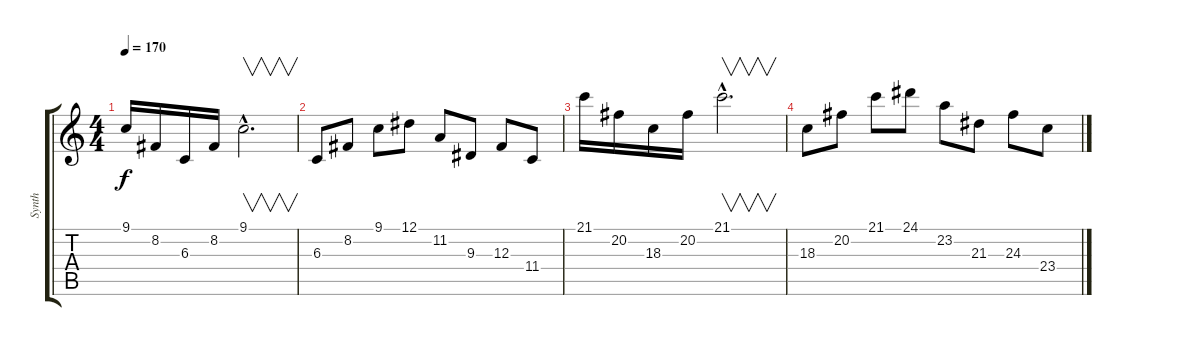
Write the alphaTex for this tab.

\track ("Synth" "Synth") {instrument lead2sawtooth}
\staff {score tabs}
\tuning (Eb4 Bb3 Gb3 Db3 Ab2 Eb2) {hide}
\ts (4 4)
\tempo 170
\clef g2
\ks c
9.1.16{dy f} 8.2.16 6.3.16 8.2.16 9.1{hac}.2{v d} |
6.3.8 8.2.8 9.1.8 12.1.8 11.2.8 9.3.8 12.3.8 11.4.8 |
21.1.16 20.2.16 18.3.16 20.2.16 21.1{hac}.2{v d} |
18.3.8 20.2.8 21.1.8 24.1.8 23.2.8 21.3.8 24.3.8 23.4.8
